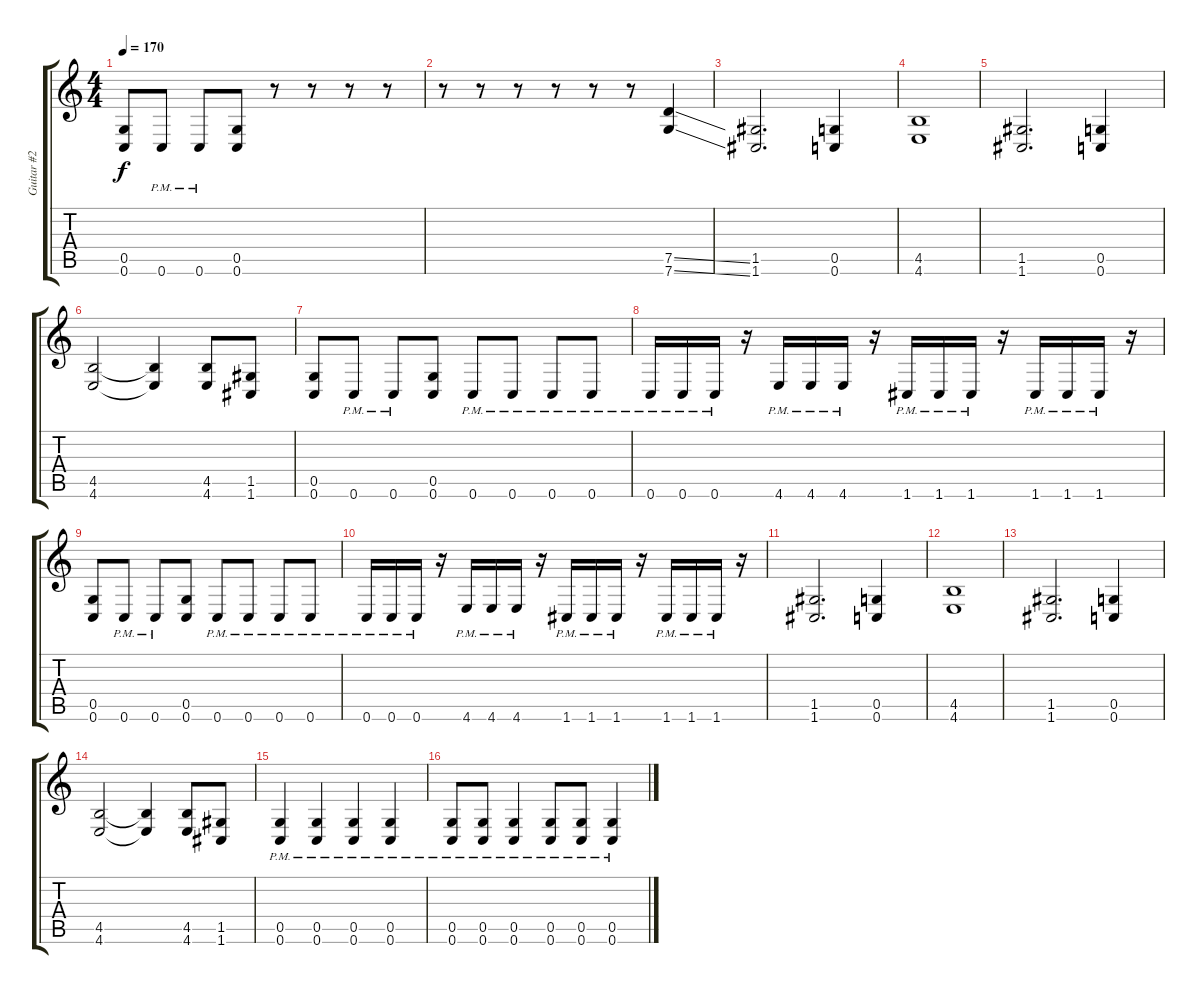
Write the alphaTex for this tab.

\track ("Guitar #2 [Earl Pitts]" "Guitar #2 ") {instrument distortionguitar}
\staff {score tabs}
\tuning (D4 A3 F3 C3 G2 C2) {hide}
\ts (4 4)
\tempo 170
\clef g2
\ks c
(0.5 0.6).8{dy f} 0.6{pm}.8 0.6{pm}.8 (0.5 0.6).8 r.8 r.8 r.8 r.8 |
r.8 r.8 r.8 r.8 r.8 r.8 (7.5{ss} 7.6{ss}).4 |
(1.5 1.6).2{d} (0.5 0.6).4 |
(4.5 4.6).1 |
(1.5 1.6).2{d} (0.5 0.6).4 |
(4.5 4.6).2 (4.5{t} 4.6{t}).4 (4.5 4.6).8 (1.5 1.6).8 |
(0.5 0.6).8 0.6{pm}.8 0.6{pm}.8 (0.5 0.6).8 0.6{pm}.8 0.6{pm}.8 0.6{pm}.8 0.6{pm}.8 |
0.6{pm}.16 0.6{pm}.16 0.6{pm}.16 r.16 4.6{pm}.16 4.6{pm}.16 4.6{pm}.16 r.16 1.6{pm}.16 1.6{pm}.16 1.6{pm}.16 r.16 1.6{pm}.16 1.6{pm}.16 1.6{pm}.16 r.16 |
(0.5 0.6).8 0.6{pm}.8 0.6{pm}.8 (0.5 0.6).8 0.6{pm}.8 0.6{pm}.8 0.6{pm}.8 0.6{pm}.8 |
0.6{pm}.16 0.6{pm}.16 0.6{pm}.16 r.16 4.6{pm}.16 4.6{pm}.16 4.6{pm}.16 r.16 1.6{pm}.16 1.6{pm}.16 1.6{pm}.16 r.16 1.6{pm}.16 1.6{pm}.16 1.6{pm}.16 r.16 |
(1.5 1.6).2{d} (0.5 0.6).4 |
(4.5 4.6).1 |
(1.5 1.6).2{d} (0.5 0.6).4 |
(4.5 4.6).2 (4.5{t} 4.6{t}).4 (4.5 4.6).8 (1.5 1.6).8 |
(0.5{pm} 0.6{pm}).4 (0.5{pm} 0.6{pm}).4 (0.5{pm} 0.6{pm}).4 (0.5{pm} 0.6{pm}).4 |
(0.5{pm} 0.6{pm}).8 (0.5{pm} 0.6{pm}).8 (0.5{pm} 0.6{pm}).4 (0.5{pm} 0.6{pm}).8 (0.5{pm} 0.6{pm}).8 (0.5{pm} 0.6{pm}).4
